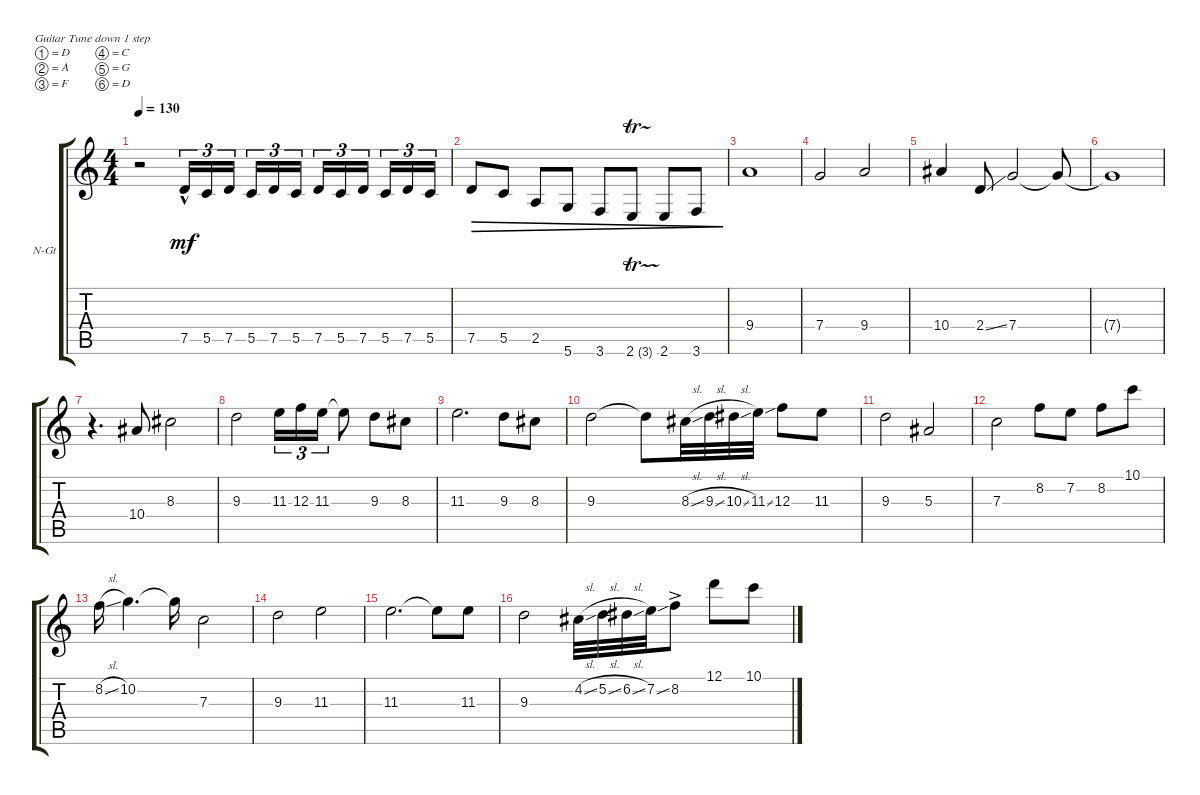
\defaultSystemsLayout 4
\bracketExtendMode groupsimilarinstruments
\firstSystemTrackNameOrientation horizontal
\otherSystemsTrackNameOrientation horizontal
\track ("Nylon Guitar" "N-Gt") {instrument acousticguitarnylon}
\staff {score tabs}
\tuning (D4 A3 F3 C3 G2 D2)
\ts (4 4)
\tempo 130
\clef g2
\ks c
r.2{dy mf instrument acousticguitarnylon} 7.5{hac}.16{tu (3 2)} 5.5.16{tu (3 2)} 7.5.16{tu (3 2)} 5.5.16{tu (3 2)} 7.5.16{tu (3 2)} 5.5.16{tu (3 2)} 7.5.16{tu (3 2)} 5.5.16{tu (3 2)} 7.5.16{tu (3 2)} 5.5.16{tu (3 2)} 7.5.16{tu (3 2)} 5.5.16{tu (3 2)} |
7.5.8{dec} 5.5.8{dec} 2.5.8{dec} 5.6.8{dec} 3.6.8{dec} 2.6{tr (3 16)}.8{dec} 2.6.8{dec} 3.6.8{dec} |
\scale
0.487395 9.4.1 |
\scale
0.256303 7.4.2 9.4.2 |
\scale
0.256303 10.4.4 2.4{ss}.8 7.4.2 7.4{t}.8 |
\scale
0.333333 7.4{t}.1 |
\scale
0.333333 r.4{d} 10.4.8 8.3.2 |
\scale
0.333333 9.3.2 11.3.16{tu (3 2)} 12.3.16{tu (3 2)} 11.3.16{tu (3 2)} 11.3{t}.8 9.3.8 8.3.8 |
\scale
0.333333 11.3.2{d} 9.3.8 8.3.8 |
\scale
0.333333 9.3.2 9.3{t}.8 8.3{sl}.32 9.3{sl}.32 10.3{sl}.32 11.3{ss}.32 12.3.8 11.3.8 |
\scale
0.333333 9.3.2 5.3.2 |
\scale
0.333333 7.3.2 8.2.8 7.2.8 8.2.8 10.1.8 |
\scale
0.333333 8.2{sl}.16 10.2.4{d} 10.2{t}.16 7.3.2 |
\scale
0.333333 9.3.2 11.3.2 |
\scale
0.333333 11.3.2{d} 11.3{t}.8 11.3.8 |
\scale
0.333333 9.3.2 4.2{sl}.32 5.2{sl}.32 6.2{sl}.32 7.2{ss}.32 8.2{ac}.8 12.1.8 10.1.8
